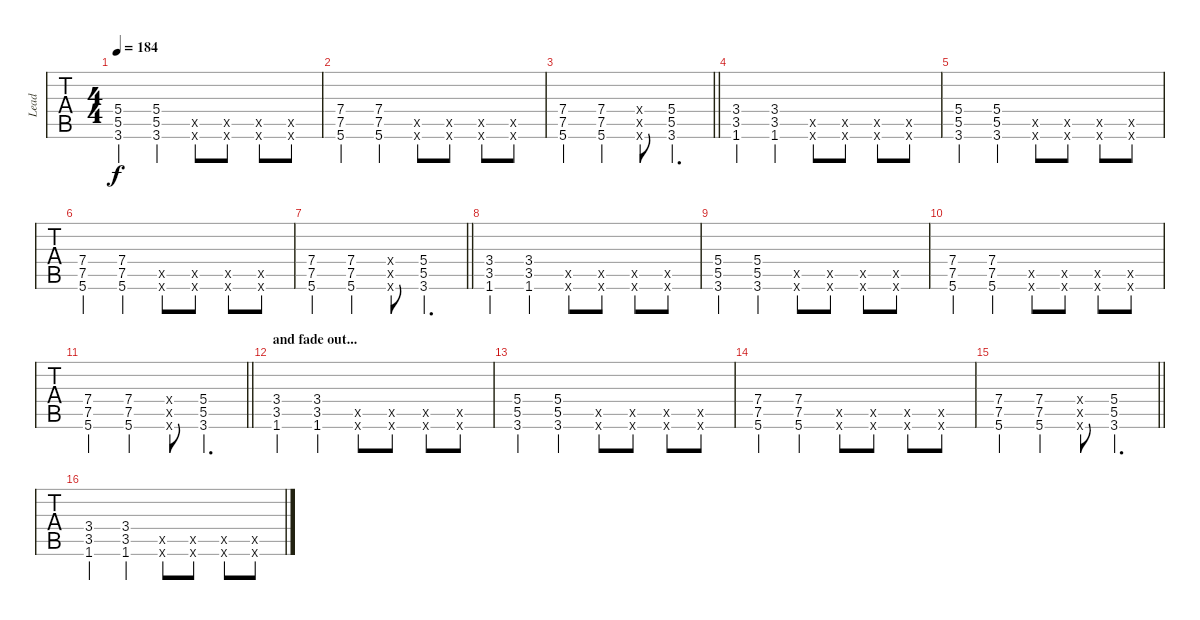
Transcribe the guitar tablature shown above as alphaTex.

\track ("Lead" "Lead") {instrument distortionguitar}
\staff {tabs}
\tuning (E4 B3 G3 D3 A2 E2) {hide}
\ts (4 4)
\tempo 184
\clef g2
\ks c
(5.4 5.5 3.6).4{dy f} (5.4 5.5 3.6).4 (0.5{x} 1.6{x}).8 (0.5{x} 1.6{x}).8 (0.5{x} 0.6{x}).8 (0.5{x} 0.6{x}).8 |
(7.4 7.5 5.6).4 (7.4 7.5 5.6).4 (0.5{x} 1.6{x}).8 (0.5{x} 1.6{x}).8 (0.5{x} 0.6{x}).8 (0.5{x} 0.6{x}).8 |
\barLineRight lightlight
(7.4 7.5 5.6).4 (7.4 7.5 5.6).4 (0.4{x} 0.5{x} 1.6{x}).8 (5.4 5.5 3.6).4{d} |
(3.4 3.5 1.6).4 (3.4 3.5 1.6).4 (0.5{x} 1.6{x}).8 (0.5{x} 1.6{x}).8 (0.5{x} 0.6{x}).8 (0.5{x} 0.6{x}).8 |
(5.4 5.5 3.6).4 (5.4 5.5 3.6).4 (0.5{x} 1.6{x}).8 (0.5{x} 1.6{x}).8 (0.5{x} 0.6{x}).8 (0.5{x} 0.6{x}).8 |
(7.4 7.5 5.6).4 (7.4 7.5 5.6).4 (0.5{x} 1.6{x}).8 (0.5{x} 1.6{x}).8 (0.5{x} 0.6{x}).8 (0.5{x} 0.6{x}).8 |
\barLineRight lightlight
(7.4 7.5 5.6).4 (7.4 7.5 5.6).4 (0.4{x} 0.5{x} 1.6{x}).8 (5.4 5.5 3.6).4{d} |
(3.4 3.5 1.6).4 (3.4 3.5 1.6).4 (0.5{x} 1.6{x}).8 (0.5{x} 1.6{x}).8 (0.5{x} 0.6{x}).8 (0.5{x} 0.6{x}).8 |
(5.4 5.5 3.6).4 (5.4 5.5 3.6).4 (0.5{x} 1.6{x}).8 (0.5{x} 1.6{x}).8 (0.5{x} 0.6{x}).8 (0.5{x} 0.6{x}).8 |
(7.4 7.5 5.6).4 (7.4 7.5 5.6).4 (0.5{x} 1.6{x}).8 (0.5{x} 1.6{x}).8 (0.5{x} 0.6{x}).8 (0.5{x} 0.6{x}).8 |
\barLineRight lightlight
(7.4 7.5 5.6).4 (7.4 7.5 5.6).4 (0.4{x} 0.5{x} 1.6{x}).8 (5.4 5.5 3.6).4{d} |
\section ("" "and fade out...")
(3.4 3.5 1.6).4 (3.4 3.5 1.6).4 (0.5{x} 1.6{x}).8 (0.5{x} 1.6{x}).8 (0.5{x} 0.6{x}).8 (0.5{x} 0.6{x}).8 |
(5.4 5.5 3.6).4 (5.4 5.5 3.6).4 (0.5{x} 1.6{x}).8 (0.5{x} 1.6{x}).8 (0.5{x} 0.6{x}).8 (0.5{x} 0.6{x}).8 |
(7.4 7.5 5.6).4 (7.4 7.5 5.6).4 (0.5{x} 1.6{x}).8 (0.5{x} 1.6{x}).8 (0.5{x} 0.6{x}).8 (0.5{x} 0.6{x}).8 |
\barLineRight lightlight
(7.4 7.5 5.6).4 (7.4 7.5 5.6).4 (0.4{x} 0.5{x} 1.6{x}).8 (5.4 5.5 3.6).4{d} |
(3.4 3.5 1.6).4 (3.4 3.5 1.6).4 (0.5{x} 1.6{x}).8 (0.5{x} 1.6{x}).8 (0.5{x} 0.6{x}).8 (0.5{x} 0.6{x}).8
